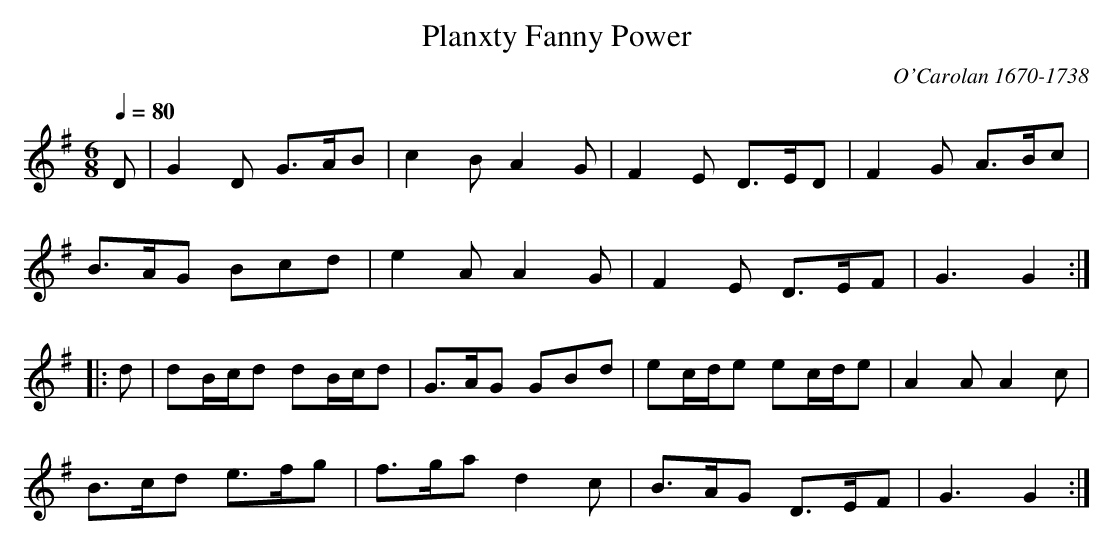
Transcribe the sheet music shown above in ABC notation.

X:1
T:Planxty Fanny Power
C:O'Carolan 1670-1738
Q:1/4=80
M:6/8
L:1/8
K:G
D|G2D G3/2A/2B|c2B A2G|F2E D3/2E/2D|F2G A3/2B/2c|
B3/2A/2G Bcd|e2A A2G|F2E D3/2E/2F|G3G2:|
|:d|dB/2c/2d dB/2c/2d|G3/2A/2G GBd|ec/2d/2e ec/2d/2e|A2A A2c|
B3/2c/2d e3/2f/2g|f3/2g/2a d2c|B3/2A/2G D3/2E/2F|G3G2:|
